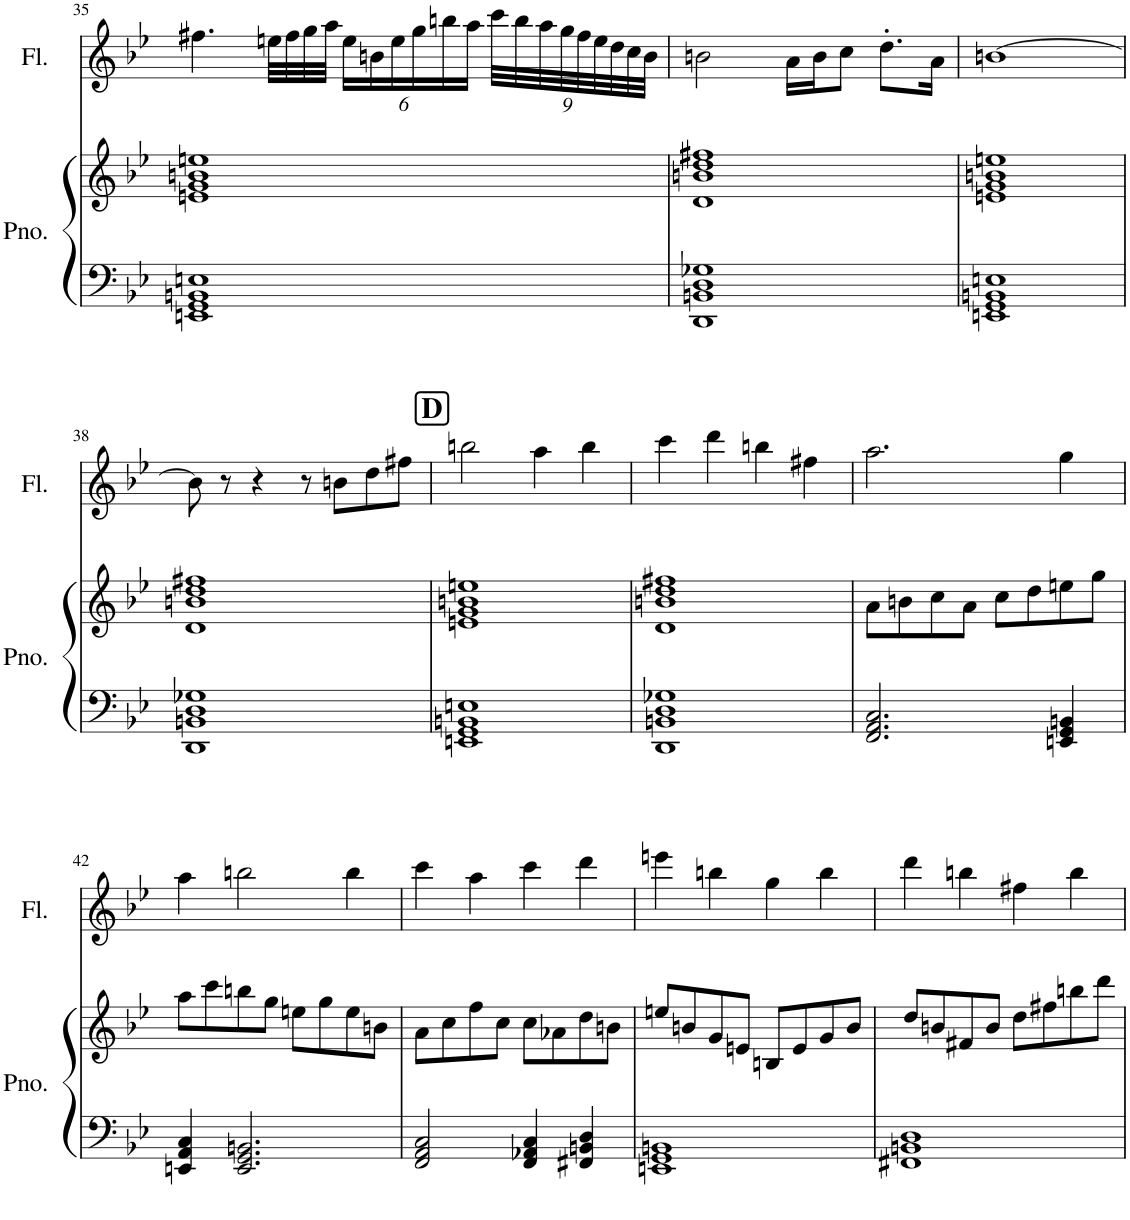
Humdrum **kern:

**kern	**kern	**kern
*part2	*part2	*part1
*staff3	*staff2	*staff1
*I"Piano	*	*I"Flute
*I'Pno.	*	*I'Fl.
!!LO:PB:g=z
*clefF4	*clefG2	*clefG2
*k[b-e-]	*k[b-e-]	*k[b-e-]
*M4/4	*M4/4	*M4/4
=35	=35	=35
1EEn 1GG 1BBn 1En	1en 1g 1bn 1een	4.ff#X\
.	.	32een\LLL
.	.	32ff#\
.	.	32gg\
.	.	32aa\JJJ
*	*	*Xbrackettup
.	.	24ee\LL
.	.	24bn\
.	.	24ee\
.	.	24gg\
.	.	24bbn\
.	.	24aa\JJ
.	.	36ccc\LLL
.	.	36bb\
.	.	36aa\
.	.	36gg\
.	.	36ff#\
.	.	36ee\
.	.	36dd\
.	.	36cc\
.	.	36b\JJJ
=36	=36	=36
1DD 1BBn 1D 1G-X	1d 1bn 1dd 1ff#X	2bn\
.	.	16a\LL
.	.	16b\J
.	.	8cc\J
.	.	8.dd'\L
.	.	16a\Jk
=37	=37	=37
1EEn 1GG 1BBn 1En	1en 1g 1bn 1een	[1bn
!!LO:LB:g=z
=38	=38	=38
1DD 1BBn 1D 1G-X	1d 1bn 1dd 1ff#X	8b\]
.	.	8r
.	.	4r
.	.	8r
.	.	8bn\L
.	.	8dd\
.	.	8ff#X\J
!!LO:REH:place=s1:a:B:cj:fs=14:t=D
=39	=39	=39
1EEn 1GG 1BBn 1En	1en 1g 1bn 1een	2bbn\
.	.	4aa\
.	.	4bb\
=40	=40	=40
1DD 1BBn 1D 1G-X	1d 1bn 1dd 1ff#X	4ccc\
.	.	4ddd\
.	.	4bbn\
.	.	4ff#X\
=41	=41	=41
2.FF/ 2.AA/ 2.C/	8a\L	2.aa\
.	8bn\	.
.	8cc\	.
.	8a\J	.
.	8cc\L	.
.	8dd\	.
4EEn/ 4GG/ 4BBn/	8een\	4gg\
.	8gg\J	.
!!LO:LB:g=z
=42	=42	=42
4EEn/ 4AA/ 4C/	8aa\L	4aa\
.	8ccc\	.
2.EE/ 2.GG/ 2.BBn/	8bbn\	2bbn\
.	8gg\J	.
.	8een\L	.
.	8gg\	.
.	8ee\	4bb\
.	8bn\J	.
=43	=43	=43
2FF/ 2AA/ 2C/	8a\L	4ccc\
.	8cc\	.
.	8ff\	4aa\
.	8cc\J	.
4FF/ 4AA-X/ 4C/	8cc\L	4ccc\
.	8a-X\	.
4FF#X/ 4BBn/ 4D/	8dd\	4ddd\
.	8bn\J	.
=44	=44	=44
1EEn 1GG 1BBn	8een/L	4eeen\
.	8bn/	.
.	8g/	4bbn\
.	8en/J	.
.	8Bn/L	4gg\
.	8e/	.
.	8g/	4bb\
.	8b/J	.
=45	=45	=45
1FF#X 1BBn 1D	8dd/L	4ddd\
.	8bn/	.
.	8f#X/	4bbn\
.	8b/J	.
.	8dd\L	4ff#X\
.	8ff#X\	.
.	8bbn\	4bb\
.	8ddd\J	.
=	=	=
*-	*-	*-
